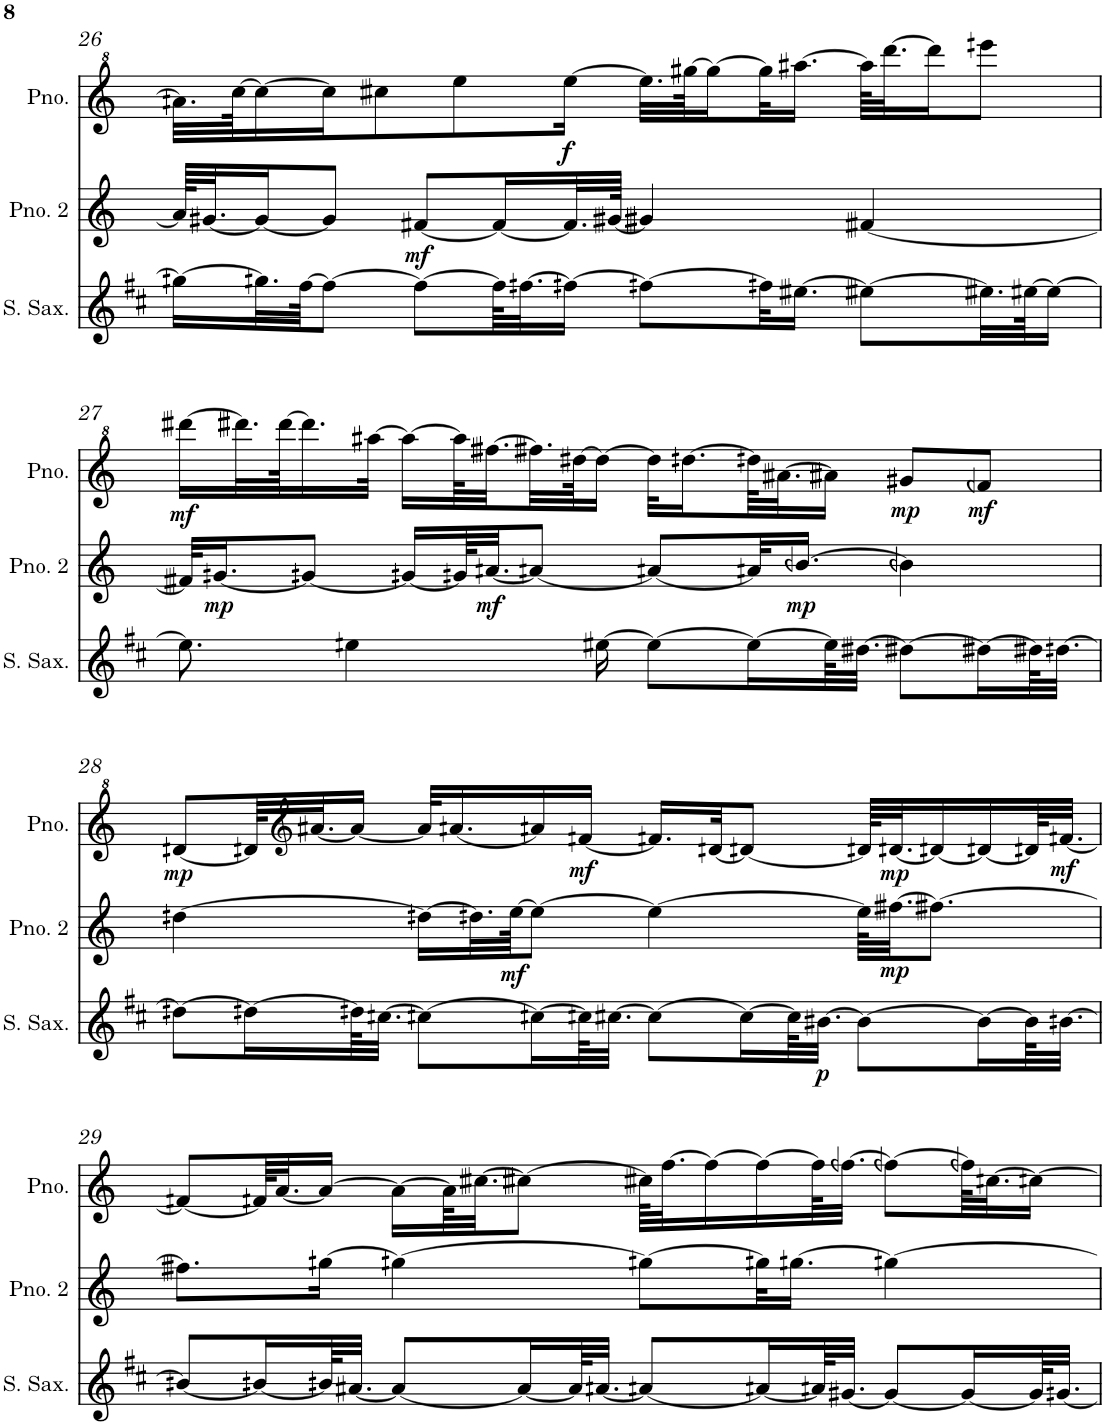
**kern	**dynam	**kern	**dynam	**kern	**dynam
*part3	*part3	*part2	*part2	*part1	*part1
*staff3	*staff3	*staff2	*staff2	*staff1	*staff1
*I"Soprano Saxophone	*	*I"Piano 2	*	*I"Piano	*
*I'S. Sax.	*	*I'Pno. 2	*	*I'Pno.	*
!!LO:PB:g=z
*clefG2	*	*clefG2	*	*clefG^2	*
*Trd1c2	*	*	*	*	*
*k[f#c#]	*	*k[]	*	*k[]	*
*M4/4	*	*M4/4	*	*M4/4	*
=26	=26	=26	=26	=26	=26
16ggn\LL_	.	64a/KLLL]	.	32.aan\LLL]	.
.	.	[32.g#X/J	.	.	.
.	.	.	.	[64ccc\JK	.
32.ggn\L]	.	16g#/J_	.	16ccc\_	.
[64ff#\JJK	.	.	.	.	.
8ff#\J_	.	8g#/J]	.	16ccc\J]	.
.	.	.	.	8cccn\	.
!	!	!	!LO:DY:b	!	!
8ff#\L_	.	[8f#X/L	mf	.	.
.	.	.	.	8eee\	.
64ff#\KLL]	.	16f#/L_	.	.	.
[32.ffn\J	.	.	.	.	.
!	!	!	!	!	!LO:DY:b
16ffn\JJ_	.	32.f#/L]	.	[16eee\Jk	f
.	.	[64gn/JJJk	.	.	.
8ffn\L_	.	4gn/]	.	32.eee\LLL]	.
.	.	.	.	[64ggg#X\JK	.
.	.	.	.	16ggg#\_	.
32ffn\KL]	.	.	.	32ggg#\K]	.
[16.een\JJ	.	.	.	[16.aaa#X\JJ	.
8een\L_	.	[4fn/	.	64aaa#\KLLL]	.
.	.	.	.	[32.dddd\J	.
.	.	.	.	16dddd\J]	.
32.een\LL]	.	.	.	8eeeen\J	.
[64ee#X\JK	.	.	.	.	.
16ee#\JJ_	.	.	.	.	.
!!LO:LB:g=z
=27	=27	=27	=27	=27	=27
!	!	!	!	!	!LO:DY:b
8.ee#\]	.	32fn/KLL]	.	[16ddddn\LL	mf
!	!	!	!LO:DY:b	!	!
.	.	[16.gn/J	mp	.	.
.	.	.	.	32.ddddn\L]	.
.	.	.	.	[64dddd\JK	.
.	.	8gn/J_	.	16.dddd\]	.
4een\	.	.	.	.	.
.	.	.	.	[32aaa#X\JJk	.
.	.	16gn/LL_	.	16aaa#\LL_	.
.	.	64gn/KL]	.	64aaa#\KL]	.
!	!	!	!LO:DY:b	!	!
.	.	[32.an/JJ	mf	[32.fffn\	.
.	.	8an/J_	.	32.fffn\]	.
.	.	.	.	[64ddd#X\JK	.
[16ee#X\	.	.	.	16ddd#\JJ_	.
8ee#\L_	.	8an/L_	.	32ddd#\KLL]	.
.	.	.	.	[16.dddn\	.
16ee#\L_	.	32an/KL]	.	64dddn\KL]	.
.	.	.	.	[32.aan\J	.
!	!	!	!LO:DY:b	!	!
.	.	[16.bn/JJ	mp	.	.
64ee#\KL]	.	.	.	16aan\JJ]	.
[32.ddn\JJJ	.	.	.	.	.
!	!	!	!	!	!LO:DY:b
8ddn\L_	.	4bn\]	.	8gg#X/L	mp
!	!	!	!	!	!LO:DY:b
16ddn\L_	.	.	.	8ffn/J	mf
64ddn\KL]	.	.	.	.	.
[32.ddn\JJJ	.	.	.	.	.
!!LO:LB:g=z
=28	=28	=28	=28	=28	=28
!	!	!	!	!	!LO:DY:b
8ddn\L_	.	[4ddn\	.	[8ddn/L	mp
16ddn\L_	.	.	.	64ddn/KLL]	.
*	*	*	*	*clefG2	*
.	.	.	.	[32.a#X/J	.
64ddn\KL]	.	.	.	16a#/JJ_	.
[32.ccn\JJJ	.	.	.	.	.
8ccn\L_	.	16ddn\LL_	.	32a#/KLL]	.
.	.	.	.	[16.an/	.
.	.	32.ddn\L]	.	.	.
!	!	!	!LO:DY:b	!	!
.	.	[64ee\JJK	mf	.	.
16ccn\L_	.	8ee\J_	.	16an/]	.
!	!	!	!	!	!LO:DY:b
64ccn\KL]	.	.	.	[16fn/JJ	mf
[32.cc#X\JJJ	.	.	.	.	.
8cc#\L_	.	4ee\_	.	16.fn/LL]	.
.	.	.	.	[32dn/JK	.
16cc#\L_	.	.	.	8dn/J_	.
64cc#\KL]	.	.	.	.	.
!	!LO:DY:b	!	!	!	!
[32.b#X\JJJ	p	.	.	.	.
8b#\L_	.	64ee\KLLL]	.	64dn/KLLL]	.
!	!	!	!LO:DY:b	!	!LO:DY:b
.	.	[32.ffn\JJ	mp	[32.dn/J	mp
.	.	8.ffn\J_	.	16dn/_	.
16b#\L_	.	.	.	16dn/_	.
64b#\KL]	.	.	.	64dn/KL]	.
!	!	!	!	!	!LO:DY:b
[32.bn\JJJ	.	.	.	[32.fn/JJJ	mf
!!LO:LB:g=z
=29	=29	=29	=29	=29	=29
8bn/L_	.	8.ffn\L]	.	8fn/L_	.
16bn/L_	.	.	.	64fn/KLL]	.
.	.	.	.	[32.a/J	.
64bn/KL]	.	[16ggn\Jk	.	16a/JJ_	.
[32.a#X/JJJ	.	.	.	.	.
8a#/L_	.	4ggn\_	.	16a\LL_	.
.	.	.	.	64a\KL]	.
.	.	.	.	[32.ccn\JJ	.
16a#/L_	.	.	.	8ccn\J_	.
64a#/KL]	.	.	.	.	.
[32.an/JJJ	.	.	.	.	.
8an/L_	.	8ggn\L_	.	64ccn\KLLL]	.
.	.	.	.	[32.ff\J	.
.	.	.	.	16ff\_	.
16an/L_	.	32ggn\KL]	.	16ff\_	.
.	.	[16.ggn\JJ	.	.	.
64an/KL]	.	.	.	64ff\KL]	.
[32.g#X/JJJ	.	.	.	[32.ffn\JJJ	.
8g#/L_	.	4ggn\_	.	8ffn\L_	.
16g#/L_	.	.	.	64ffn\KLL]	.
.	.	.	.	[32.ccn\J	.
64g#/KL]	.	.	.	16ccn\JJ_	.
[32.gn/JJJ	.	.	.	.	.
=	=	=	=	=	=
*-	*-	*-	*-	*-	*-
